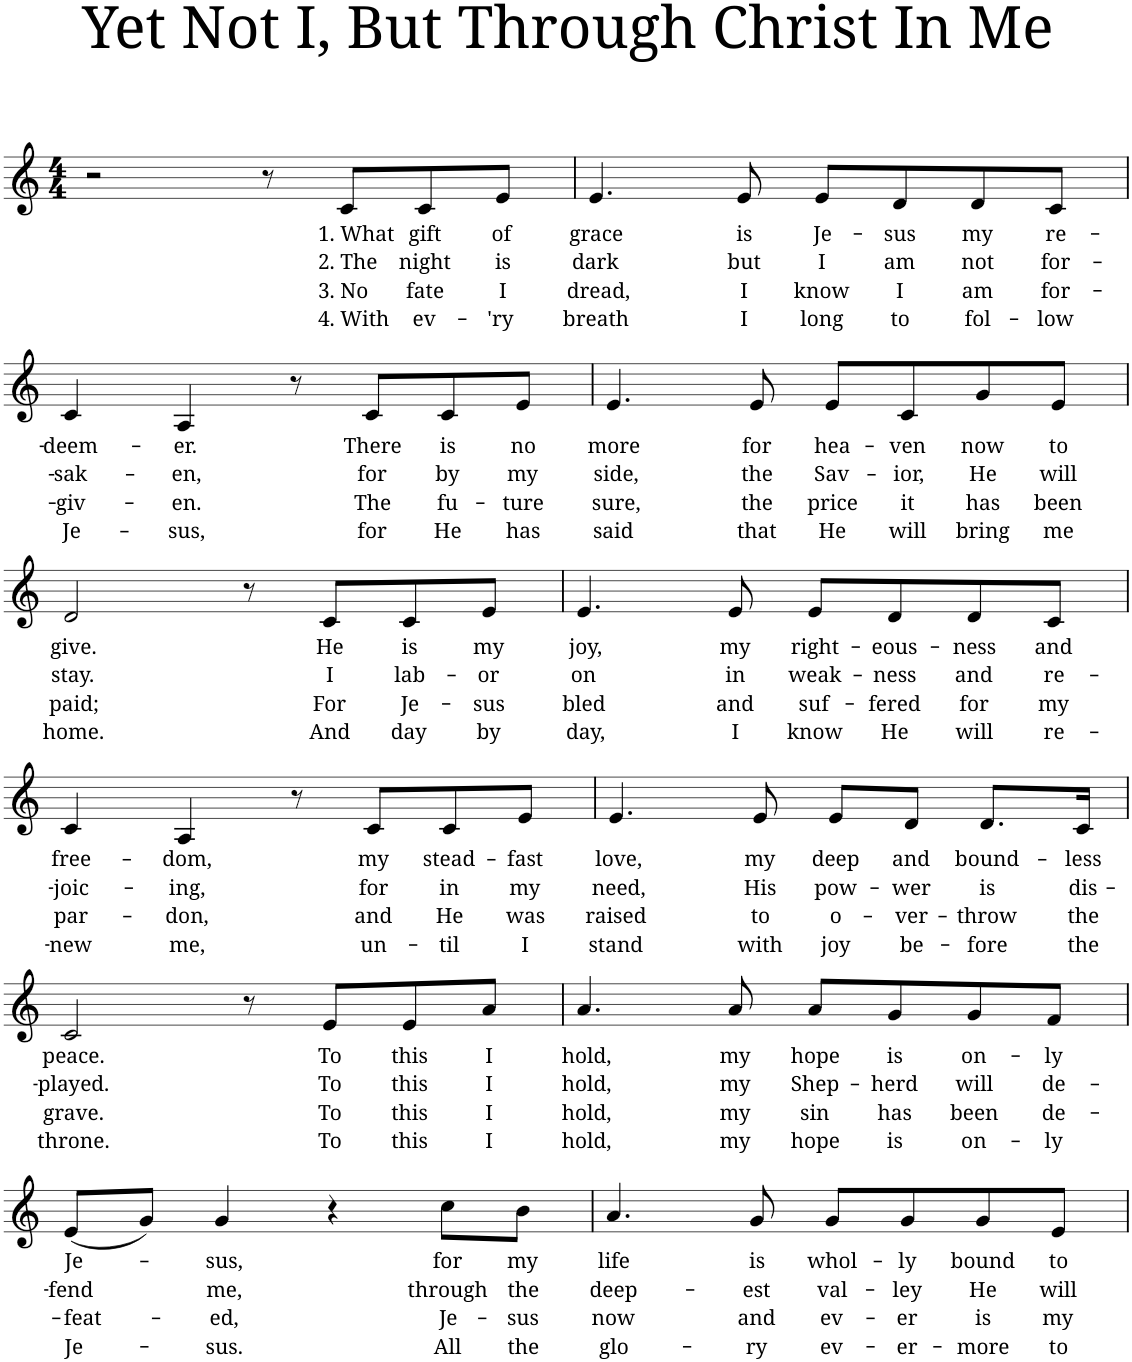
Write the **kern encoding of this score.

**kern	**text	**text	**text	**text
*part1	*part1	*part1	*part1	*part1
*staff1	*staff1	*staff1	*staff1	*staff1
*I"Piano	*	*	*	*
*I'Pno.	*	*	*	*
*clefG2	*	*	*	*
*k[]	*	*	*	*
*M4/4	*	*	*	*
=1	=1	=1	=1	=1
2r	.	.	.	.
8r	.	.	.	.
!	!LO:LY:b	!LO:LY:b	!LO:LY:b	!LO:LY:b
8c/L	1. What	2. The	3. No	4. With
!	!LO:LY:b	!LO:LY:b	!LO:LY:b	!LO:LY:b
8c/	gift	night	fate	ev-
!	!LO:LY:b	!LO:LY:b	!LO:LY:b	!LO:LY:b
8e/J	of	is	I	-'ry
=2	=2	=2	=2	=2
!	!LO:LY:b	!LO:LY:b	!LO:LY:b	!LO:LY:b
4.e/	grace	dark	dread,	breath
!	!LO:LY:b	!LO:LY:b	!LO:LY:b	!LO:LY:b
8e/	is	but	I	I
!	!LO:LY:b	!LO:LY:b	!LO:LY:b	!LO:LY:b
8e/L	Je-	I	know	long
!	!LO:LY:b	!LO:LY:b	!LO:LY:b	!LO:LY:b
8d/	-sus	am	I	to
!	!LO:LY:b	!LO:LY:b	!LO:LY:b	!LO:LY:b
8d/	my	not	am	fol-
!	!LO:LY:b	!LO:LY:b	!LO:LY:b	!LO:LY:b
8c/J	re-	for-	for-	-low
!!LO:LB:g=z
=3	=3	=3	=3	=3
!	!LO:LY:b	!LO:LY:b	!LO:LY:b	!LO:LY:b
4c/	-deem-	-sak-	-giv-	Je-
!	!LO:LY:b	!LO:LY:b	!LO:LY:b	!LO:LY:b
4A/	-er.	-en,	-en.	-sus,
8r	.	.	.	.
!	!LO:LY:b	!LO:LY:b	!LO:LY:b	!LO:LY:b
8c/L	There	for	The	for
!	!LO:LY:b	!LO:LY:b	!LO:LY:b	!LO:LY:b
8c/	is	by	fu-	He
!	!LO:LY:b	!LO:LY:b	!LO:LY:b	!LO:LY:b
8e/J	no	my	-ture	has
=4	=4	=4	=4	=4
!	!LO:LY:b	!LO:LY:b	!LO:LY:b	!LO:LY:b
4.e/	more	side,	sure,	said
!	!LO:LY:b	!LO:LY:b	!LO:LY:b	!LO:LY:b
8e/	for	the	the	that
!	!LO:LY:b	!LO:LY:b	!LO:LY:b	!LO:LY:b
8e/L	hea-	Sav-	price	He
!	!LO:LY:b	!LO:LY:b	!LO:LY:b	!LO:LY:b
8c/	-ven	-ior,	it	will
!	!LO:LY:b	!LO:LY:b	!LO:LY:b	!LO:LY:b
8g/	now	He	has	bring
!	!LO:LY:b	!LO:LY:b	!LO:LY:b	!LO:LY:b
8e/J	to	will	been	me
!!LO:LB:g=z
=5	=5	=5	=5	=5
!	!LO:LY:b	!LO:LY:b	!LO:LY:b	!LO:LY:b
2d/	give.	stay.	paid;	home.
8r	.	.	.	.
!	!LO:LY:b	!LO:LY:b	!LO:LY:b	!LO:LY:b
8c/L	He	I	For	And
!	!LO:LY:b	!LO:LY:b	!LO:LY:b	!LO:LY:b
8c/	is	lab-	Je-	day
!	!LO:LY:b	!LO:LY:b	!LO:LY:b	!LO:LY:b
8e/J	my	-or	-sus	by
=6	=6	=6	=6	=6
!	!LO:LY:b	!LO:LY:b	!LO:LY:b	!LO:LY:b
4.e/	joy,	on	bled	day,
!	!LO:LY:b	!LO:LY:b	!LO:LY:b	!LO:LY:b
8e/	my	in	and	I
!	!LO:LY:b	!LO:LY:b	!LO:LY:b	!LO:LY:b
8e/L	right-	weak-	suf-	know
!	!LO:LY:b	!LO:LY:b	!LO:LY:b	!LO:LY:b
8d/	-eous-	-ness	-fered	He
!	!LO:LY:b	!LO:LY:b	!LO:LY:b	!LO:LY:b
8d/	-ness	and	for	will
!	!LO:LY:b	!LO:LY:b	!LO:LY:b	!LO:LY:b
8c/J	and	re-	my	re-
!!LO:LB:g=z
=7	=7	=7	=7	=7
!	!LO:LY:b	!LO:LY:b	!LO:LY:b	!LO:LY:b
4c/	free-	-joic-	par-	-new
!	!LO:LY:b	!LO:LY:b	!LO:LY:b	!LO:LY:b
4A/	-dom,	-ing,	-don,	me,
8r	.	.	.	.
!	!LO:LY:b	!LO:LY:b	!LO:LY:b	!LO:LY:b
8c/L	my	for	and	un-
!	!LO:LY:b	!LO:LY:b	!LO:LY:b	!LO:LY:b
8c/	stead-	in	He	-til
!	!LO:LY:b	!LO:LY:b	!LO:LY:b	!LO:LY:b
8e/J	-fast	my	was	I
=8	=8	=8	=8	=8
!	!LO:LY:b	!LO:LY:b	!LO:LY:b	!LO:LY:b
4.e/	love,	need,	raised	stand
!	!LO:LY:b	!LO:LY:b	!LO:LY:b	!LO:LY:b
8e/	my	His	to	with
!	!LO:LY:b	!LO:LY:b	!LO:LY:b	!LO:LY:b
8e/L	deep	pow-	o-	joy
!	!LO:LY:b	!LO:LY:b	!LO:LY:b	!LO:LY:b
8d/J	and	-wer	-ver-	be-
!	!LO:LY:b	!LO:LY:b	!LO:LY:b	!LO:LY:b
8.d/L	bound-	is	-throw	-fore
!	!LO:LY:b	!LO:LY:b	!LO:LY:b	!LO:LY:b
16c/Jk	-less	dis-	the	the
!!LO:LB:g=z
=9	=9	=9	=9	=9
!	!LO:LY:b	!LO:LY:b	!LO:LY:b	!LO:LY:b
2c/	peace.	-played.	grave.	throne.
8r	.	.	.	.
!	!LO:LY:b	!LO:LY:b	!LO:LY:b	!LO:LY:b
8e/L	To	To	To	To
!	!LO:LY:b	!LO:LY:b	!LO:LY:b	!LO:LY:b
8e/	this	this	this	this
!	!LO:LY:b	!LO:LY:b	!LO:LY:b	!LO:LY:b
8a/J	I	I	I	I
=10	=10	=10	=10	=10
!	!LO:LY:b	!LO:LY:b	!LO:LY:b	!LO:LY:b
4.a/	hold,	hold,	hold,	hold,
!	!LO:LY:b	!LO:LY:b	!LO:LY:b	!LO:LY:b
8a/	my	my	my	my
!	!LO:LY:b	!LO:LY:b	!LO:LY:b	!LO:LY:b
8a/L	hope	Shep-	sin	hope
!	!LO:LY:b	!LO:LY:b	!LO:LY:b	!LO:LY:b
8g/	is	-herd	has	is
!	!LO:LY:b	!LO:LY:b	!LO:LY:b	!LO:LY:b
8g/	on-	will	been	on-
!	!LO:LY:b	!LO:LY:b	!LO:LY:b	!LO:LY:b
8f/J	-ly	de-	de-	-ly
!!LO:LB:g=z
=11	=11	=11	=11	=11
!	!LO:LY:b	!LO:LY:b	!LO:LY:b	!LO:LY:b
(8e/L	Je-	-fend	-feat-	Je-
8g/J)	.	.	.	.
!	!LO:LY:b	!LO:LY:b	!LO:LY:b	!LO:LY:b
4g/	-sus,	me,	-ed,	-sus.
4r	.	.	.	.
!	!LO:LY:b	!LO:LY:b	!LO:LY:b	!LO:LY:b
8cc\L	for	through	Je-	All
!	!LO:LY:b	!LO:LY:b	!LO:LY:b	!LO:LY:b
8b\J	my	the	-sus	the
=12	=12	=12	=12	=12
!	!LO:LY:b	!LO:LY:b	!LO:LY:b	!LO:LY:b
4.a/	life	deep-	now	glo-
!	!LO:LY:b	!LO:LY:b	!LO:LY:b	!LO:LY:b
8g/	is	-est	and	-ry
!	!LO:LY:b	!LO:LY:b	!LO:LY:b	!LO:LY:b
8g/L	whol-	val-	ev-	ev-
!	!LO:LY:b	!LO:LY:b	!LO:LY:b	!LO:LY:b
8g/	-ly	-ley	-er	-er-
!	!LO:LY:b	!LO:LY:b	!LO:LY:b	!LO:LY:b
8g/	bound	He	is	-more
!	!LO:LY:b	!LO:LY:b	!LO:LY:b	!LO:LY:b
8e/J	to	will	my	to
=	=	=	=	=
*-	*-	*-	*-	*-
